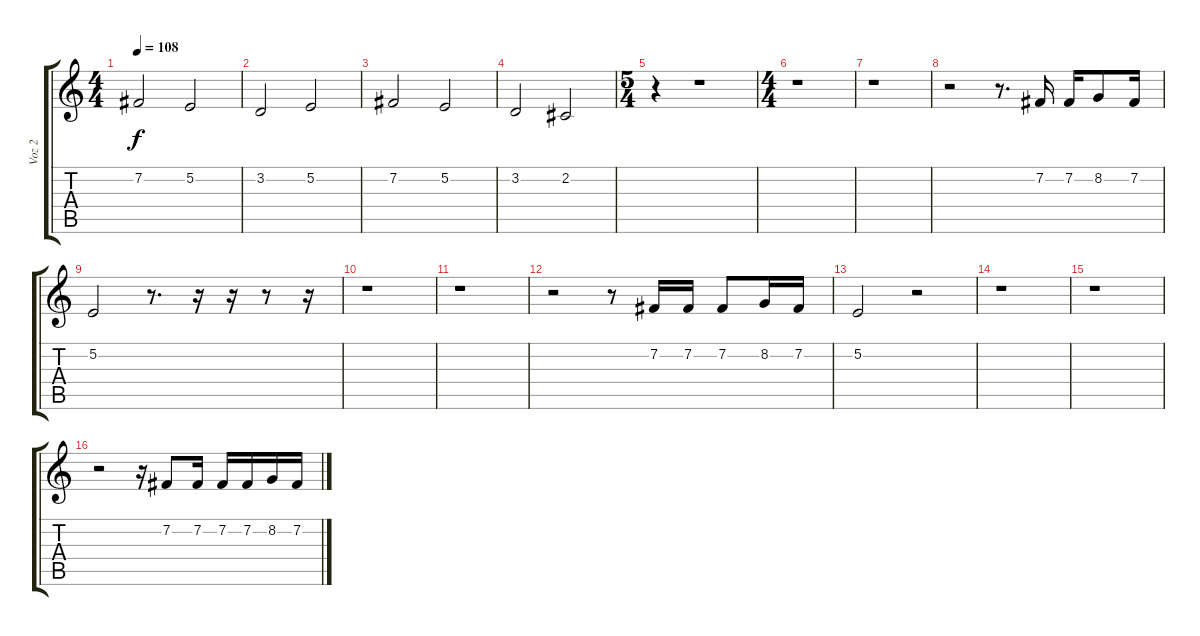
\track ("Voz 2" "Voz 2") {instrument choiraahs}
\staff {score tabs}
\tuning (E4 B3 G3 D3 A2 E2) {hide}
\ts (4 4)
\tempo 108
\clef g2
\ks c
7.2.2{dy f} 5.2.2 |
3.2.2 5.2.2 |
7.2.2 5.2.2 |
3.2.2 2.2.2 |
\ts (5 4)
r.4 r.1 |
\ts (4 4)
r.1 |
r.1 |
r.2 r.8{d} 7.2.16 7.2.16 8.2.8 7.2.16 |
5.2.2 r.8{d} r.16 r.16 r.8 r.16 |
r.1 |
r.1 |
r.2 r.8 7.2.16 7.2.16 7.2.8 8.2.16 7.2.16 |
5.2.2 r.2 |
r.1 |
r.1 |
r.2 r.16 7.2.8 7.2.16 7.2.16 7.2.16 8.2.16 7.2.16
